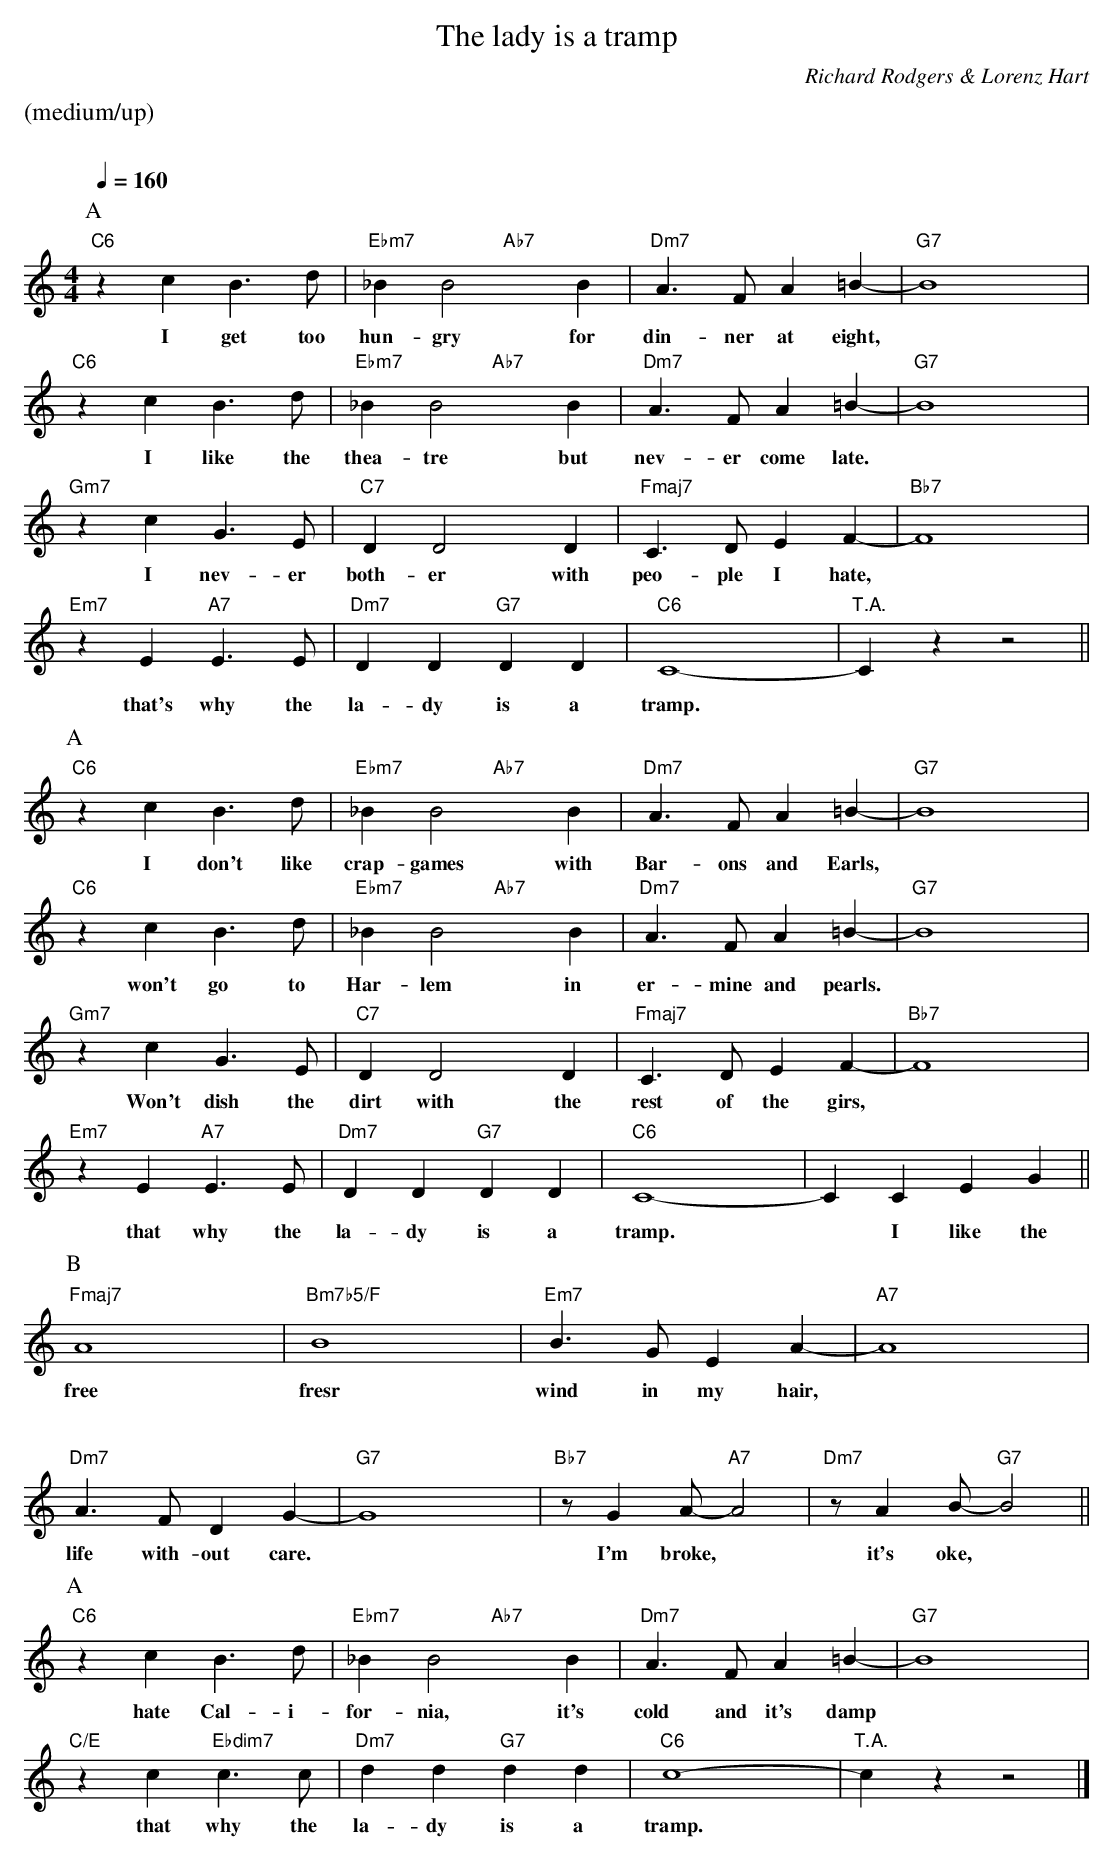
X:1
T:The lady is a tramp
M:4/4
L:1/4
C:Richard Rodgers & Lorenz Hart
Q:1/4=160
%%staves (chords melody)
K:C
%%text (medium/up)
%%vskip 20
P:A
V:chords
"C6"x2 x2 | "Ebm7"x2 "Ab7"x2 | "Dm7"x2 x2 | "G7"x2 x2 |
"C6"x2 x2 | "Ebm7"x2 "Ab7"x2 | "Dm7"x2 x2 | "G7"x2 x2 |
"Gm7"x2 x2 | "C7"x2 x2 | "Fmaj7"x2 x2 | "Bb7"x2 x2 |
"Em7"x2 "A7"x2 | "Dm7"x2 "G7"x2 | "C6"x2 x2 | "T.A."x2 x2 ||
V:melody
zcB>d | _BB2B | A>FA=B- | B4 |
w:I get too hun-gry for din-ner at eight,*
zcB>d | _BB2B | A>FA=B- | B4 |
w:I like the thea-tre but nev-er come late.*
zcG>E | DD2D | C>DEF- | F4 |
w:I nev-er both-er with peo-ple I hate,*
zEE>E | DDDD | C4- | Czz2 ||
w:that's why the la-dy is a tramp.*
P:A
V:chords
"C6"x2 x2 | "Ebm7"x2 "Ab7"x2 | "Dm7"x2 x2 | "G7"x2 x2 |
"C6"x2 x2 | "Ebm7"x2 "Ab7"x2 | "Dm7"x2 x2 | "G7"x2 x2 |
"Gm7"x2 x2 | "C7"x2 x2 | "Fmaj7"x2 x2 | "Bb7"x2 x2 |
"Em7"x2 "A7"x2 | "Dm7"x2 "G7"x2 | "C6"x2 x2 | x2 x2 ||
V:melody
zcB>d | _BB2B | A>FA=B- | B4 |
w:I don't like crap-games with Bar-ons and Earls,*
zcB>d | _BB2B | A>FA=B- | B4 |
w:won't go to Har-lem in er-mine and pearls.*
zcG>E | DD2D | C>DEF- | F4 |
w:Won't dish the dirt with the rest of the girs,*
zEE>E | DDDD | C4- | CCEG ||
w:that why the la-dy is a tramp.* I like the
P:B
V:chords
"Fmaj7"x2 x2 | "Bm7b5/F"x2 x2 | "Em7"x2 x2 | "A7"x2 x2 |
"Dm7"x2 x2 | "G7"x2 x2 | "Bb7"x2 "A7"x2 | "Dm7"x2 "G7"x2 ||
V:melody
A4 | B4 | B>GEA- | A4 |
w:free fresr wind in my hair,*
A>FDG- | G4 | z/GA/-A2 | z/AB/- B2 ||
w:life with-out care.* I'm broke,* it's oke,*
P:A
V:chords
"C6"x2 x2 | "Ebm7"x2 "Ab7"x2 | "Dm7"x2 x2 | "G7"x2 x2 |
"C/E"x2 "Ebdim7"x2 | "Dm7"x2 "G7"x2 | "C6"x2 x2 | "T.A."x2 x2 |]
V:melody
zcB>d | _BB2B | A>FA=B- | B4 |
w:hate Cal-i-for-nia, it's cold and it's damp*
zcc>c | dddd | c4- | czz2 |]
w:that why the la-dy is a tramp.*
